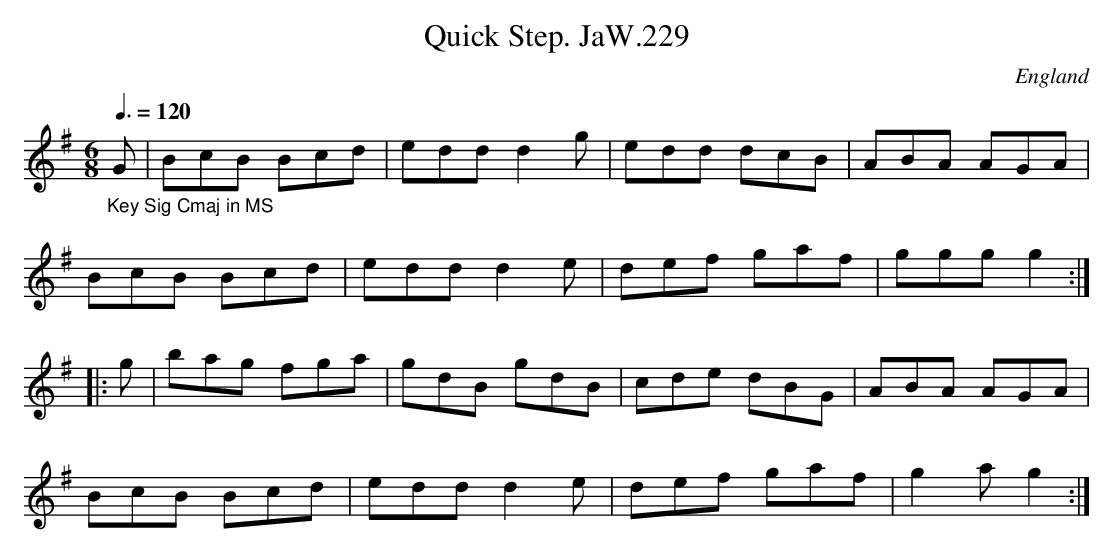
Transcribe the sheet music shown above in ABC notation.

X:1
T:Quick Step. JaW.229
L:1/8
M:6/8
O:England
Q:3/8=120
K:G
"_Key Sig Cmaj in MS"G|BcB Bcd|edd d2g|edd dcB|ABA AGA|!
BcB Bcd|edd d2e|def gaf|ggg g2:|!
|:g|bag fga|gdB gdB|cde dBG|ABA AGA|!
BcB Bcd|edd d2e|def gaf|g2a g2:|
